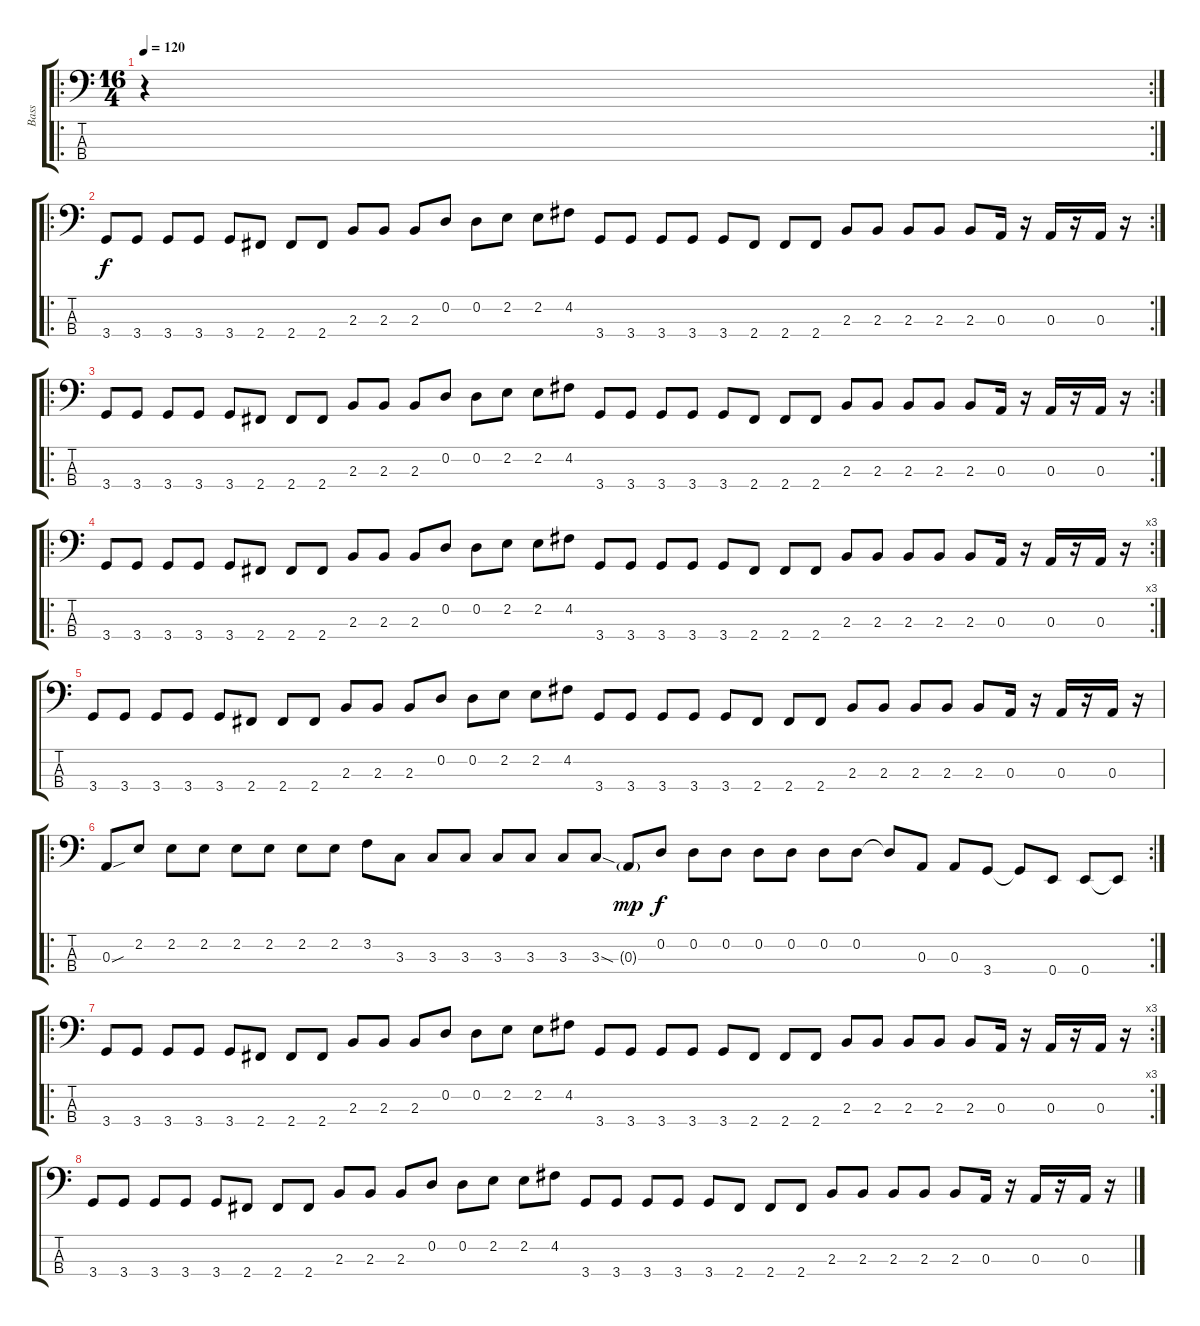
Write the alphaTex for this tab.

\track ("Bass" "Bass") {instrument electricbasspick}
\staff {score tabs}
\tuning (G2 D2 A1 E1) {hide}
\ro
\rc 2
\ts (16 4)
\tempo 120
\clef f4
\ks c
r.4{dy f instrument electricbasspick} |
\ro
\rc 2
3.4.8 3.4.8 3.4.8 3.4.8 3.4.8 2.4.8 2.4.8 2.4.8 2.3.8 2.3.8 2.3.8 0.2.8 0.2.8 2.2.8 2.2.8 4.2.8 3.4.8 3.4.8 3.4.8 3.4.8 3.4.8 2.4.8 2.4.8 2.4.8 2.3.8 2.3.8 2.3.8 2.3.8 2.3.8 0.3.16 r.16 0.3.16 r.16 0.3.16 r.16 |
\ro
\rc 2
3.4.8 3.4.8 3.4.8 3.4.8 3.4.8 2.4.8 2.4.8 2.4.8 2.3.8 2.3.8 2.3.8 0.2.8 0.2.8 2.2.8 2.2.8 4.2.8 3.4.8 3.4.8 3.4.8 3.4.8 3.4.8 2.4.8 2.4.8 2.4.8 2.3.8 2.3.8 2.3.8 2.3.8 2.3.8 0.3.16 r.16 0.3.16 r.16 0.3.16 r.16 |
\ro
\rc 3
3.4.8 3.4.8 3.4.8 3.4.8 3.4.8 2.4.8 2.4.8 2.4.8 2.3.8 2.3.8 2.3.8 0.2.8 0.2.8 2.2.8 2.2.8 4.2.8 3.4.8 3.4.8 3.4.8 3.4.8 3.4.8 2.4.8 2.4.8 2.4.8 2.3.8 2.3.8 2.3.8 2.3.8 2.3.8 0.3.16 r.16 0.3.16 r.16 0.3.16 r.16 |
3.4.8 3.4.8 3.4.8 3.4.8 3.4.8 2.4.8 2.4.8 2.4.8 2.3.8 2.3.8 2.3.8 0.2.8 0.2.8 2.2.8 2.2.8 4.2.8 3.4.8 3.4.8 3.4.8 3.4.8 3.4.8 2.4.8 2.4.8 2.4.8 2.3.8 2.3.8 2.3.8 2.3.8 2.3.8 0.3.16 r.16 0.3.16 r.16 0.3.16 r.16 |
\ro
\rc 2
0.3{sou}.8 2.2.8 2.2.8 2.2.8 2.2.8 2.2.8 2.2.8 2.2.8 3.2.8 3.3.8 3.3.8 3.3.8 3.3.8 3.3.8 3.3.8 3.3{sod}.8 0.3{g}.8{dy mp} 0.2.8{dy f} 0.2.8 0.2.8 0.2.8 0.2.8 0.2.8 0.2.8 0.2{t}.8 0.3.8 0.3.8 3.4.8 3.4{t}.8 0.4.8 0.4.8 0.4{t}.8 |
\ro
\rc 3
3.4.8 3.4.8 3.4.8 3.4.8 3.4.8 2.4.8 2.4.8 2.4.8 2.3.8 2.3.8 2.3.8 0.2.8 0.2.8 2.2.8 2.2.8 4.2.8 3.4.8 3.4.8 3.4.8 3.4.8 3.4.8 2.4.8 2.4.8 2.4.8 2.3.8 2.3.8 2.3.8 2.3.8 2.3.8 0.3.16 r.16 0.3.16 r.16 0.3.16 r.16 |
3.4.8 3.4.8 3.4.8 3.4.8 3.4.8 2.4.8 2.4.8 2.4.8 2.3.8 2.3.8 2.3.8 0.2.8 0.2.8 2.2.8 2.2.8 4.2.8 3.4.8 3.4.8 3.4.8 3.4.8 3.4.8 2.4.8 2.4.8 2.4.8 2.3.8 2.3.8 2.3.8 2.3.8 2.3.8 0.3.16 r.16 0.3.16 r.16 0.3.16 r.16
